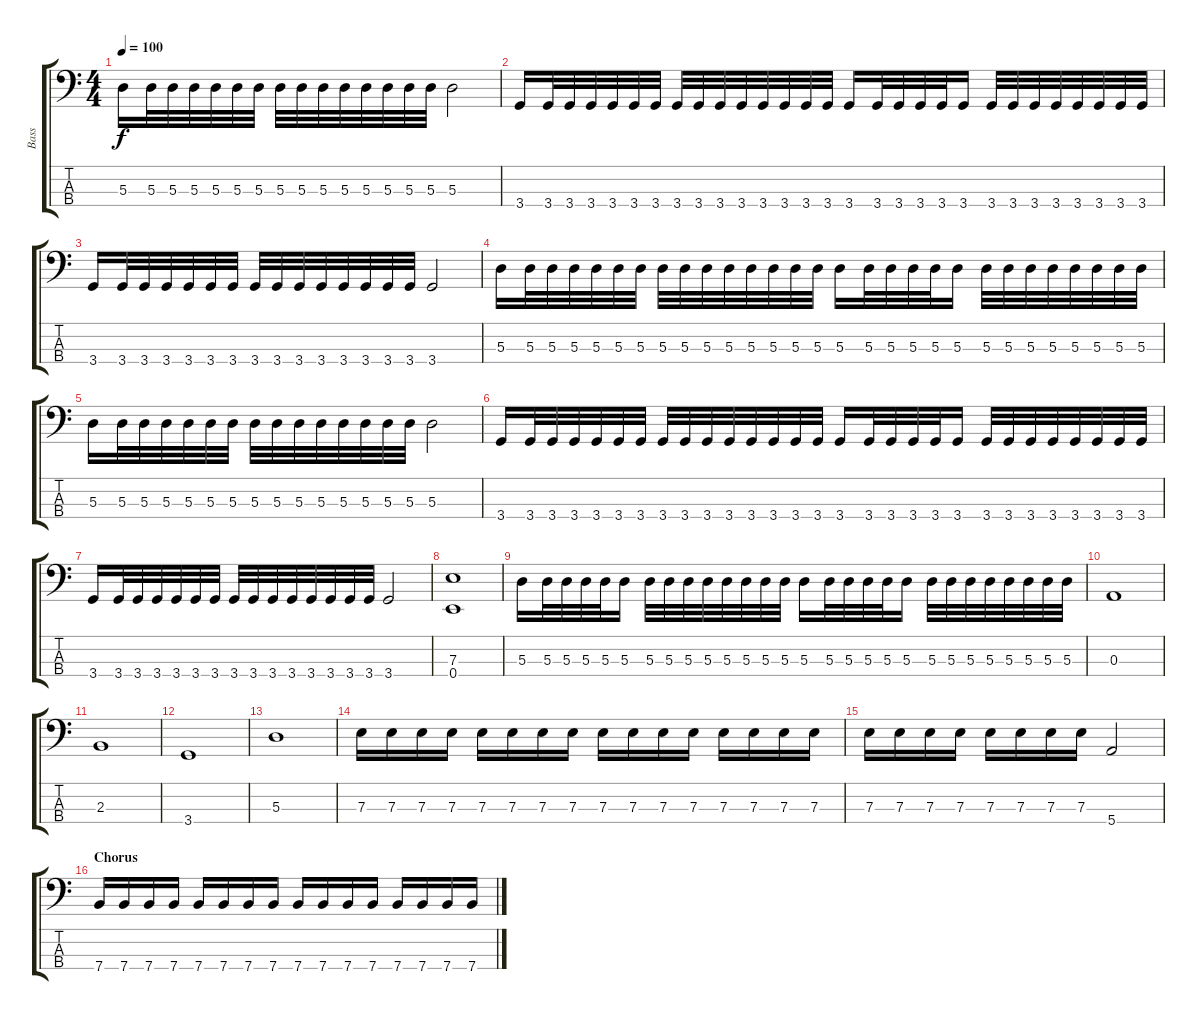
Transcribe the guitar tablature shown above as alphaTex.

\track ("Bass" "Bass") {instrument electricbassfinger}
\staff {score tabs}
\tuning (G2 D2 A1 E1) {hide}
\ts (4 4)
\tempo 100
\clef f4
\ks c
5.3.16{dy f} 5.3.32 5.3.32 5.3.32 5.3.32 5.3.32 5.3.32 5.3.32 5.3.32 5.3.32 5.3.32 5.3.32 5.3.32 5.3.32 5.3.32 5.3.2 |
3.4.16 3.4.32 3.4.32 3.4.32 3.4.32 3.4.32 3.4.32 3.4.32 3.4.32 3.4.32 3.4.32 3.4.32 3.4.32 3.4.32 3.4.32 3.4.16 3.4.32 3.4.32 3.4.32 3.4.32 3.4.16 3.4.32 3.4.32 3.4.32 3.4.32 3.4.32 3.4.32 3.4.32 3.4.32 |
3.4.16 3.4.32 3.4.32 3.4.32 3.4.32 3.4.32 3.4.32 3.4.32 3.4.32 3.4.32 3.4.32 3.4.32 3.4.32 3.4.32 3.4.32 3.4.2 |
\section ("" "")
5.3.16 5.3.32 5.3.32 5.3.32 5.3.32 5.3.32 5.3.32 5.3.32 5.3.32 5.3.32 5.3.32 5.3.32 5.3.32 5.3.32 5.3.32 5.3.16 5.3.32 5.3.32 5.3.32 5.3.32 5.3.16 5.3.32 5.3.32 5.3.32 5.3.32 5.3.32 5.3.32 5.3.32 5.3.32 |
5.3.16 5.3.32 5.3.32 5.3.32 5.3.32 5.3.32 5.3.32 5.3.32 5.3.32 5.3.32 5.3.32 5.3.32 5.3.32 5.3.32 5.3.32 5.3.2 |
3.4.16 3.4.32 3.4.32 3.4.32 3.4.32 3.4.32 3.4.32 3.4.32 3.4.32 3.4.32 3.4.32 3.4.32 3.4.32 3.4.32 3.4.32 3.4.16 3.4.32 3.4.32 3.4.32 3.4.32 3.4.16 3.4.32 3.4.32 3.4.32 3.4.32 3.4.32 3.4.32 3.4.32 3.4.32 |
3.4.16 3.4.32 3.4.32 3.4.32 3.4.32 3.4.32 3.4.32 3.4.32 3.4.32 3.4.32 3.4.32 3.4.32 3.4.32 3.4.32 3.4.32 3.4.2 |
\section ("" "")
(7.3 0.4).1 |
5.3.16 5.3.32 5.3.32 5.3.32 5.3.32 5.3.16 5.3.32 5.3.32 5.3.32 5.3.32 5.3.32 5.3.32 5.3.32 5.3.32 5.3.16 5.3.32 5.3.32 5.3.32 5.3.32 5.3.16 5.3.32 5.3.32 5.3.32 5.3.32 5.3.32 5.3.32 5.3.32 5.3.32 |
0.3.1 |
2.3.1 |
3.4.1 |
5.3.1 |
7.3.16 7.3.16 7.3.16 7.3.16 7.3.16 7.3.16 7.3.16 7.3.16 7.3.16 7.3.16 7.3.16 7.3.16 7.3.16 7.3.16 7.3.16 7.3.16 |
7.3.16 7.3.16 7.3.16 7.3.16 7.3.16 7.3.16 7.3.16 7.3.16 5.4.2 |
\section ("" "Chorus")
7.4.16 7.4.16 7.4.16 7.4.16 7.4.16 7.4.16 7.4.16 7.4.16 7.4.16 7.4.16 7.4.16 7.4.16 7.4.16 7.4.16 7.4.16 7.4.16
